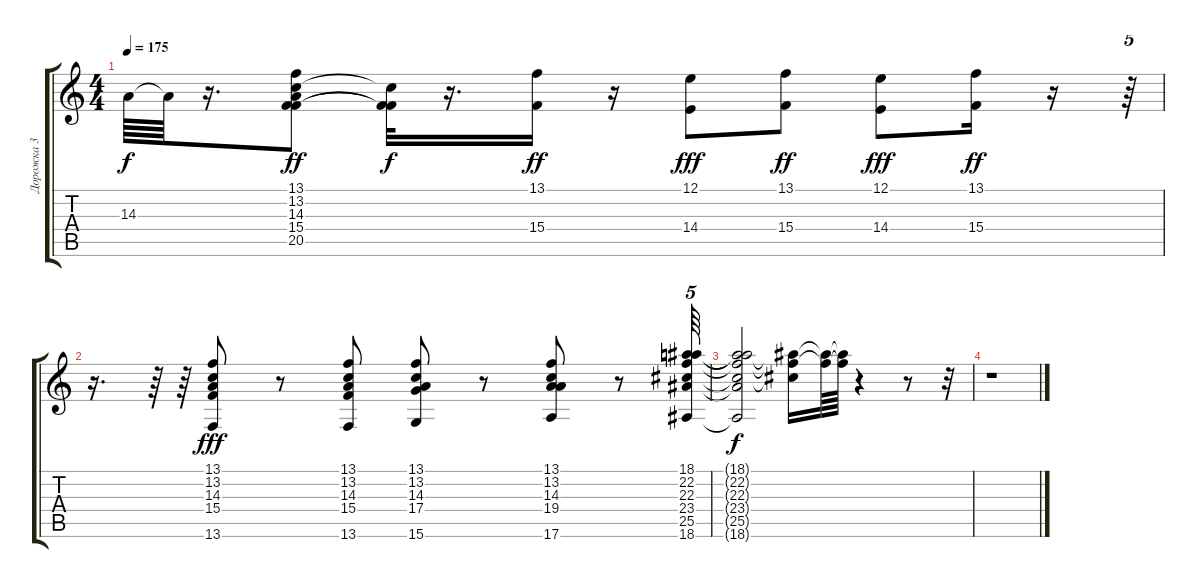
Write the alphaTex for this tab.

\track ("Дорожка 3" "Дорожка 3") {instrument brasssection}
\staff {score tabs}
\tuning (E4 B3 G3 D3 A2 E2) {hide}
\ts (4 4)
\tempo 175
\clef g2
\ks c
14.3{t}.64{dy f} 14.3{t}.64 r.16{d} (13.1 13.2 14.3 15.4 20.5).8{dy ff} (13.2{t} 15.4{t} 20.5{t}).32{dy f} r.16{d} (13.1 15.4).16{dy ff} r.16 (12.1 14.4).8{dy fff} (13.1 15.4).8{dy ff} (12.1 14.4).8{dy fff} (13.1 15.4).16{dy ff} r.16 r.64{tu (5 4)} |
r.16{d} r.64 r.64 (13.1 13.2 14.3 15.4 13.6).8{dy fff} r.8 (13.1 13.2 14.3 15.4 13.6).8 (13.1 13.2 14.3 17.4 15.6).8 r.8 (13.1 13.2 14.3 19.4 17.6).8 r.8 (18.1 22.2 22.3 23.4 25.5 18.6).64{tu (5 4)} |
(18.1{t} 22.2{t} 22.3{t} 23.4{t} 25.5{t} 18.6{t}).2{dy f} (18.1{t} 22.3{t} 23.4{t}).16 (18.1{t} 22.3{t}).64 (18.1{t} 22.3{t}).64 r.4 r.8 r.32 |
r.1
